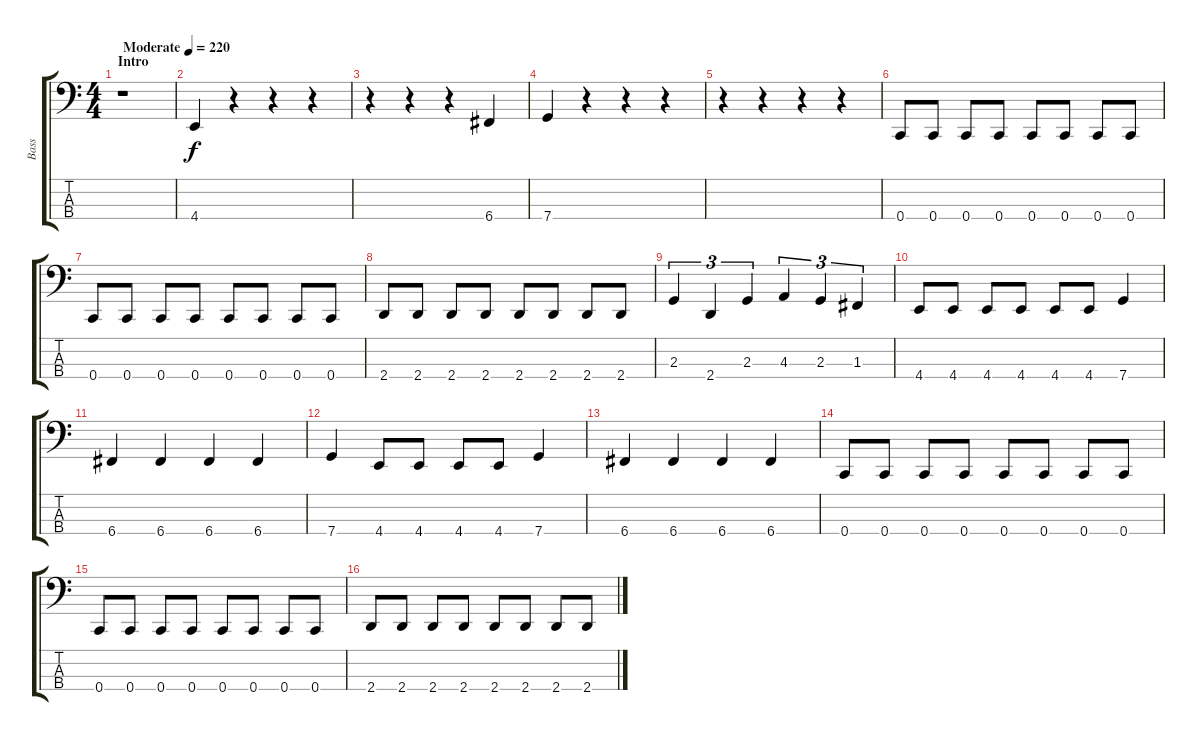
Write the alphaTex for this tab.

\track (" Bass" " Bass") {instrument electricbasspick}
\staff {score tabs}
\tuning (Eb2 Bb1 F1 C1) {hide}
\ts (4 4)
\section ("" "Intro")
\tempo (220 "Moderate")
\clef f4
\ks c
r.1{dy f instrument electricbasspick} |
4.4.4 r.4 r.4 r.4 |
r.4 r.4 r.4 6.4.4 |
7.4.4 r.4 r.4 r.4 |
r.4 r.4 r.4 r.4 |
0.4.8 0.4.8 0.4.8 0.4.8 0.4.8 0.4.8 0.4.8 0.4.8 |
0.4.8 0.4.8 0.4.8 0.4.8 0.4.8 0.4.8 0.4.8 0.4.8 |
2.4.8 2.4.8 2.4.8 2.4.8 2.4.8 2.4.8 2.4.8 2.4.8 |
2.3.4{tu (3 2)} 2.4.4{tu (3 2)} 2.3.4{tu (3 2)} 4.3.4{tu (3 2)} 2.3.4{tu (3 2)} 1.3.4{tu (3 2)} |
4.4.8 4.4.8 4.4.8 4.4.8 4.4.8 4.4.8 7.4.4 |
6.4.4 6.4.4 6.4.4 6.4.4 |
7.4.4 4.4.8 4.4.8 4.4.8 4.4.8 7.4.4 |
6.4.4 6.4.4 6.4.4 6.4.4 |
0.4.8 0.4.8 0.4.8 0.4.8 0.4.8 0.4.8 0.4.8 0.4.8 |
0.4.8 0.4.8 0.4.8 0.4.8 0.4.8 0.4.8 0.4.8 0.4.8 |
2.4.8 2.4.8 2.4.8 2.4.8 2.4.8 2.4.8 2.4.8 2.4.8
